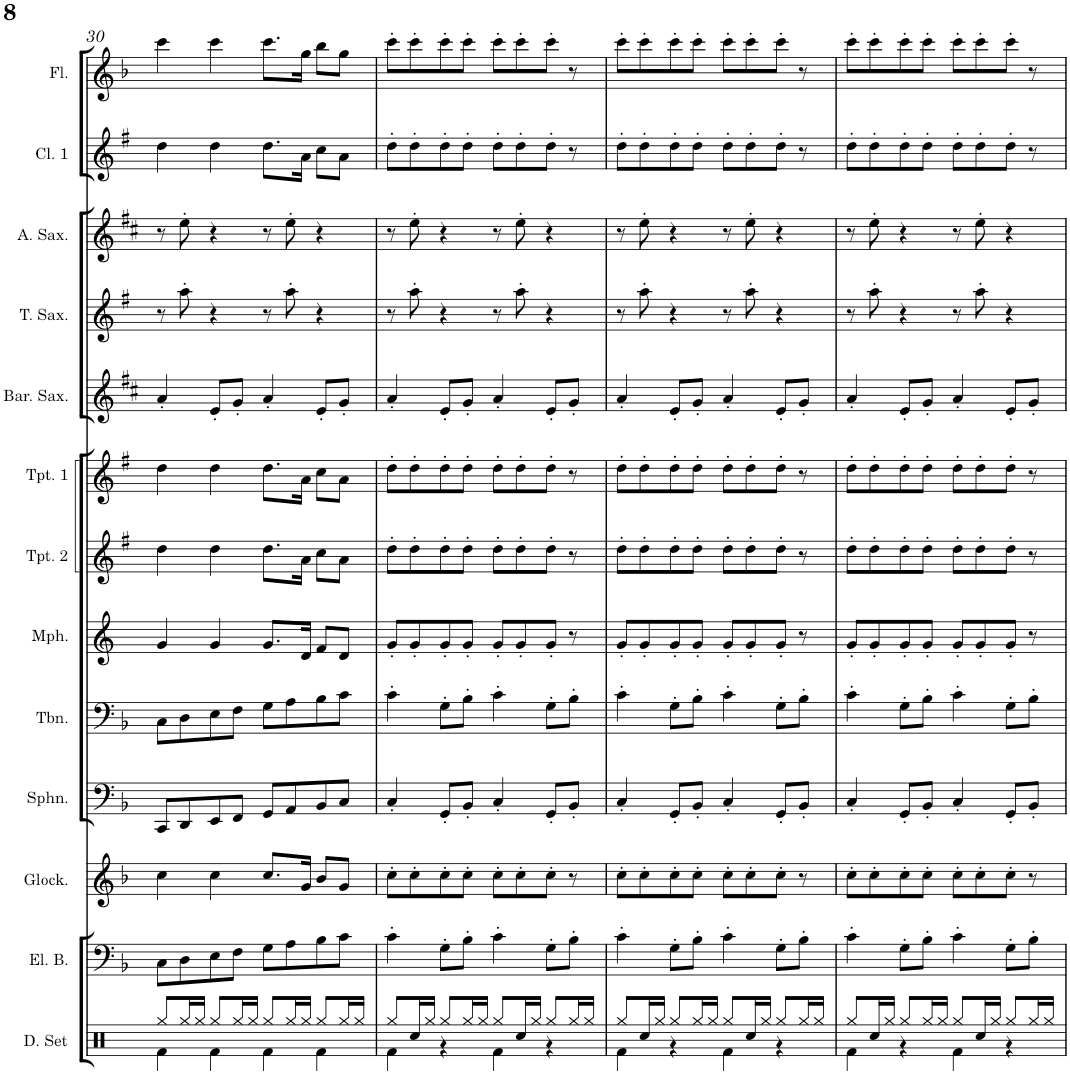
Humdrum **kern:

**kern	**kern	**kern	**kern	**kern	**kern	**kern	**kern	**kern	**kern	**kern	**kern	**kern
*part13	*part12	*part11	*part10	*part9	*part8	*part7	*part6	*part5	*part4	*part3	*part2	*part1
*staff13	*staff12	*staff11	*staff10	*staff9	*staff8	*staff7	*staff6	*staff5	*staff4	*staff3	*staff2	*staff1
*I"Drumset	*I"Electric Bass	*I"Glockenspiel	*I"Sousaphone	*I"Trombone	*I"Mellophone	*I"Trumpet 2	*I"Trumpet 1	*I"Baritone Sax	*I"Tenor Sax	*I"Alto Sax	*I"Clarinet 1	*I"Flute
*I'D. Set	*I'El. B.	*I'Glock.	*I'Sphn.	*I'Tbn.	*I'Mph.	*I'Tpt. 2	*I'Tpt. 1	*I'Bar. Sax.	*I'T. Sax.	*I'A. Sax.	*I'Cl. 1	*I'Fl.
!!LO:PB:g=z
*clefX	*clefF4	*clefG2	*clefF4	*clefF4	*clefG2	*clefG2	*clefG2	*clefG2	*clefG2	*clefG2	*clefG2	*clefG2
*	*Trd7c12	*Trd-14c-24	*	*	*Trd4c7	*Trd1c2	*Trd1c2	*Trd12c21	*Trd8c14	*Trd5c9	*Trd1c2	*
*k[]	*k[b-]	*k[b-]	*k[b-]	*k[b-]	*k[]	*k[f#]	*k[f#]	*k[f#c#]	*k[f#]	*k[f#c#]	*k[f#]	*k[b-]
*M4/4	*M4/4	*M4/4	*M4/4	*M4/4	*M4/4	*M4/4	*M4/4	*M4/4	*M4/4	*M4/4	*M4/4	*M4/4
=30	=30	=30	=30	=30	=30	=30	=30	=30	=30	=30	=30	=30
*^	*	*	*	*	*	*	*	*	*	*	*	*
8Rgg/L	4Rf\	8C\L	4cc\	8CC/L	8C\L	4g/	4dd\	4dd\	4a'/	8r	8r	4dd\	4ccc\
16Rgg/L	.	8D\	.	8DD/	8D\	.	.	.	.	8aa'\	8ee'\	.	.
16Rgg/JJ	.	.	.	.	.	.	.	.	.	.	.	.	.
8Rgg/L	4Rf\	8E\	4cc\	8EE/	8E\	4g/	4dd\	4dd\	8e'/L	4r	4r	4dd\	4ccc\
16Rgg/L	.	8F\J	.	8FF/J	8F\J	.	.	.	8g'/J	.	.	.	.
16Rgg/JJ	.	.	.	.	.	.	.	.	.	.	.	.	.
8Rgg/L	4Rf\	8G\L	8.cc/L	8GG/L	8G\L	8.g/L	8.dd\L	8.dd\L	4a'/	8r	8r	8.dd\L	8.ccc\L
16Rgg/L	.	8A\	.	8AA/	8A\	.	.	.	.	8aa'\	8ee'\	.	.
16Rgg/JJ	.	.	16g/Jk	.	.	16d/Jk	16a\Jk	16a\Jk	.	.	.	16a\Jk	16gg\Jk
8Rgg/L	4Rf\	8B-\	8b-/L	8BB-/	8B-\	8f/L	8cc\L	8cc\L	8e'/L	4r	4r	8cc\L	8bb-\L
16Rgg/L	.	8c\J	8g/J	8C/J	8c\J	8d/J	8a\J	8a\J	8g'/J	.	.	8a\J	8gg\J
16Rgg/JJ	.	.	.	.	.	.	.	.	.	.	.	.	.
=31	=31	=31	=31	=31	=31	=31	=31	=31	=31	=31	=31	=31	=31
8Rgg/L	4Rf\	4c'\	8cc'\L	4C'/	4c'\	8g'/L	8dd'\L	8dd'\L	4a'/	8r	8r	8dd'\L	8ccc'\L
16Rcc/L	.	.	8cc'\	.	.	8g'/	8dd'\	8dd'\	.	8aa'\	8ee'\	8dd'\	8ccc'\
16Rgg/JJ	.	.	.	.	.	.	.	.	.	.	.	.	.
8Rgg/L	4r	8G'\L	8cc'\	8GG'/L	8G'\L	8g'/	8dd'\	8dd'\	8e'/L	4r	4r	8dd'\	8ccc'\
16Rgg/L	.	8B-'\J	8cc'\J	8BB-'/J	8B-'\J	8g'/J	8dd'\J	8dd'\J	8g'/J	.	.	8dd'\J	8ccc'\J
16Rgg/JJ	.	.	.	.	.	.	.	.	.	.	.	.	.
8Rgg/L	4Rf\	4c'\	8cc'\L	4C'/	4c'\	8g'/L	8dd'\L	8dd'\L	4a'/	8r	8r	8dd'\L	8ccc'\L
16Rcc/L	.	.	8cc'\	.	.	8g'/	8dd'\	8dd'\	.	8aa'\	8ee'\	8dd'\	8ccc'\
16Rgg/JJ	.	.	.	.	.	.	.	.	.	.	.	.	.
8Rgg/L	4r	8G'\L	8cc'\J	8GG'/L	8G'\L	8g'/J	8dd'\J	8dd'\J	8e'/L	4r	4r	8dd'\J	8ccc'\J
16Rgg/L	.	8B-'\J	8r	8BB-'/J	8B-'\J	8r	8r	8r	8g'/J	.	.	8r	8r
16Rgg/JJ	.	.	.	.	.	.	.	.	.	.	.	.	.
=32	=32	=32	=32	=32	=32	=32	=32	=32	=32	=32	=32	=32	=32
8Rgg/L	4Rf\	4c'\	8cc'\L	4C'/	4c'\	8g'/L	8dd'\L	8dd'\L	4a'/	8r	8r	8dd'\L	8ccc'\L
16Rcc/L	.	.	8cc'\	.	.	8g'/	8dd'\	8dd'\	.	8aa'\	8ee'\	8dd'\	8ccc'\
16Rgg/JJ	.	.	.	.	.	.	.	.	.	.	.	.	.
8Rgg/L	4r	8G'\L	8cc'\	8GG'/L	8G'\L	8g'/	8dd'\	8dd'\	8e'/L	4r	4r	8dd'\	8ccc'\
16Rgg/L	.	8B-'\J	8cc'\J	8BB-'/J	8B-'\J	8g'/J	8dd'\J	8dd'\J	8g'/J	.	.	8dd'\J	8ccc'\J
16Rgg/JJ	.	.	.	.	.	.	.	.	.	.	.	.	.
8Rgg/L	4Rf\	4c'\	8cc'\L	4C'/	4c'\	8g'/L	8dd'\L	8dd'\L	4a'/	8r	8r	8dd'\L	8ccc'\L
16Rcc/L	.	.	8cc'\	.	.	8g'/	8dd'\	8dd'\	.	8aa'\	8ee'\	8dd'\	8ccc'\
16Rgg/JJ	.	.	.	.	.	.	.	.	.	.	.	.	.
8Rgg/L	4r	8G'\L	8cc'\J	8GG'/L	8G'\L	8g'/J	8dd'\J	8dd'\J	8e'/L	4r	4r	8dd'\J	8ccc'\J
16Rgg/L	.	8B-'\J	8r	8BB-'/J	8B-'\J	8r	8r	8r	8g'/J	.	.	8r	8r
16Rgg/JJ	.	.	.	.	.	.	.	.	.	.	.	.	.
=33	=33	=33	=33	=33	=33	=33	=33	=33	=33	=33	=33	=33	=33
8Rgg/L	4Rf\	4c'\	8cc'\L	4C'/	4c'\	8g'/L	8dd'\L	8dd'\L	4a'/	8r	8r	8dd'\L	8ccc'\L
16Rcc/L	.	.	8cc'\	.	.	8g'/	8dd'\	8dd'\	.	8aa'\	8ee'\	8dd'\	8ccc'\
16Rgg/JJ	.	.	.	.	.	.	.	.	.	.	.	.	.
8Rgg/L	4r	8G'\L	8cc'\	8GG'/L	8G'\L	8g'/	8dd'\	8dd'\	8e'/L	4r	4r	8dd'\	8ccc'\
16Rgg/L	.	8B-'\J	8cc'\J	8BB-'/J	8B-'\J	8g'/J	8dd'\J	8dd'\J	8g'/J	.	.	8dd'\J	8ccc'\J
16Rgg/JJ	.	.	.	.	.	.	.	.	.	.	.	.	.
8Rgg/L	4Rf\	4c'\	8cc'\L	4C'/	4c'\	8g'/L	8dd'\L	8dd'\L	4a'/	8r	8r	8dd'\L	8ccc'\L
16Rcc/L	.	.	8cc'\	.	.	8g'/	8dd'\	8dd'\	.	8aa'\	8ee'\	8dd'\	8ccc'\
16Rgg/JJ	.	.	.	.	.	.	.	.	.	.	.	.	.
8Rgg/L	4r	8G'\L	8cc'\J	8GG'/L	8G'\L	8g'/J	8dd'\J	8dd'\J	8e'/L	4r	4r	8dd'\J	8ccc'\J
16Rgg/L	.	8B-'\J	8r	8BB-'/J	8B-'\J	8r	8r	8r	8g'/J	.	.	8r	8r
16Rgg/JJ	.	.	.	.	.	.	.	.	.	.	.	.	.
*v	*v	*	*	*	*	*	*	*	*	*	*	*	*
=	=	=	=	=	=	=	=	=	=	=	=	=
*-	*-	*-	*-	*-	*-	*-	*-	*-	*-	*-	*-	*-
